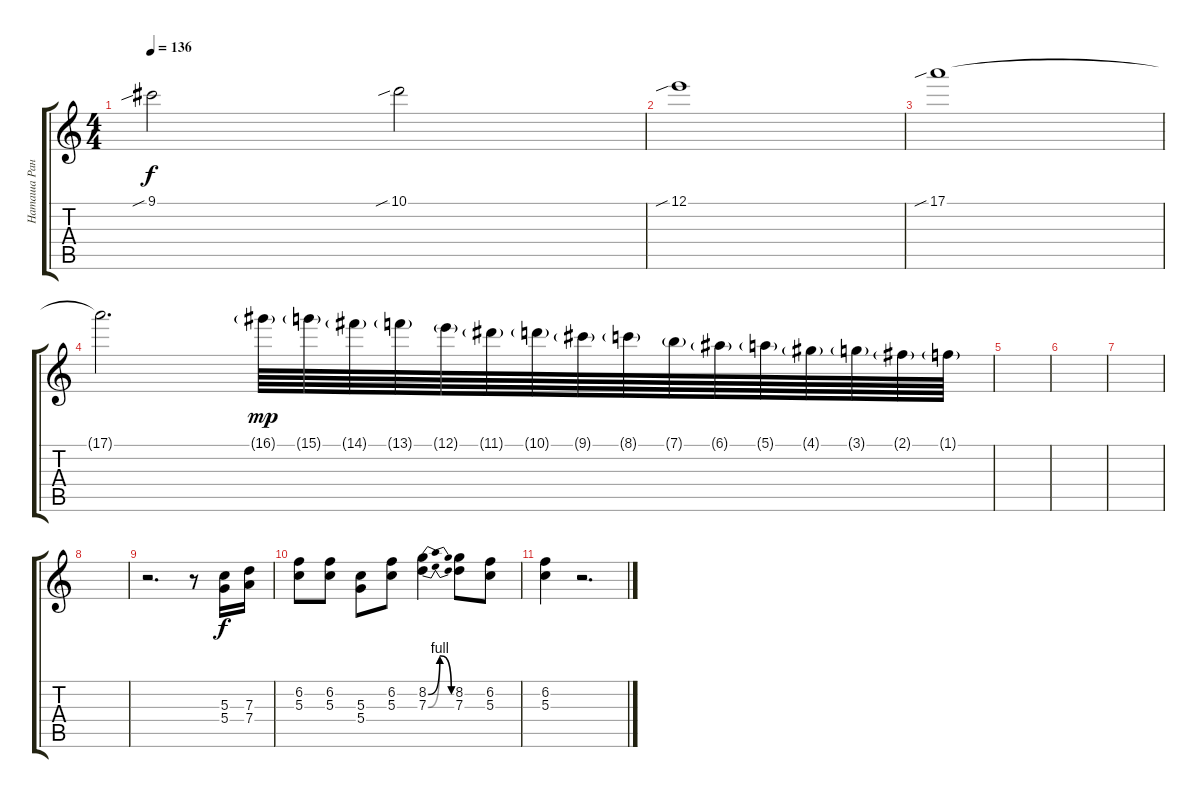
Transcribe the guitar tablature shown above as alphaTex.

\track ("Наташа Ранетка" "Наташа Ран") {instrument distortionguitar}
\staff {score tabs}
\tuning (E4 B3 G3 D3 A2 E2) {hide}
\ts (4 4)
\tempo 136
\clef g2
\ks c
9.1{sib}.2{dy f} 10.1{sib}.2 |
12.1{sib}.1 |
17.1{sib}.1 |
17.1{t}.2{d} 16.1{g}.64{dy mp volume 5} 15.1{g}.64 14.1{g}.64 13.1{g}.64 12.1{g}.64 11.1{g}.64 10.1{g}.64 9.1{g}.64 8.1{g}.64 7.1{g}.64 6.1{g}.64 5.1{g}.64 4.1{g}.64 3.1{g}.64 2.1{g}.64 1.1{g}.64 |
|
|
|
|
r.2{d instrument distortionguitar} r.8 (5.3 5.4).16{dy f} (7.3 7.4).16 |
(6.2 5.3).8 (6.2 5.3).8 (5.3 5.4).8 (6.2 5.3).8 (8.2{be (bendrelease 0 0 20 4 40 4 60 0)} 7.3{be (bendrelease 0 0 20 4 40 4 60 0)}).4 (8.2 7.3).8 (6.2 5.3).8 |
(6.2 5.3).4 r.2{d}
